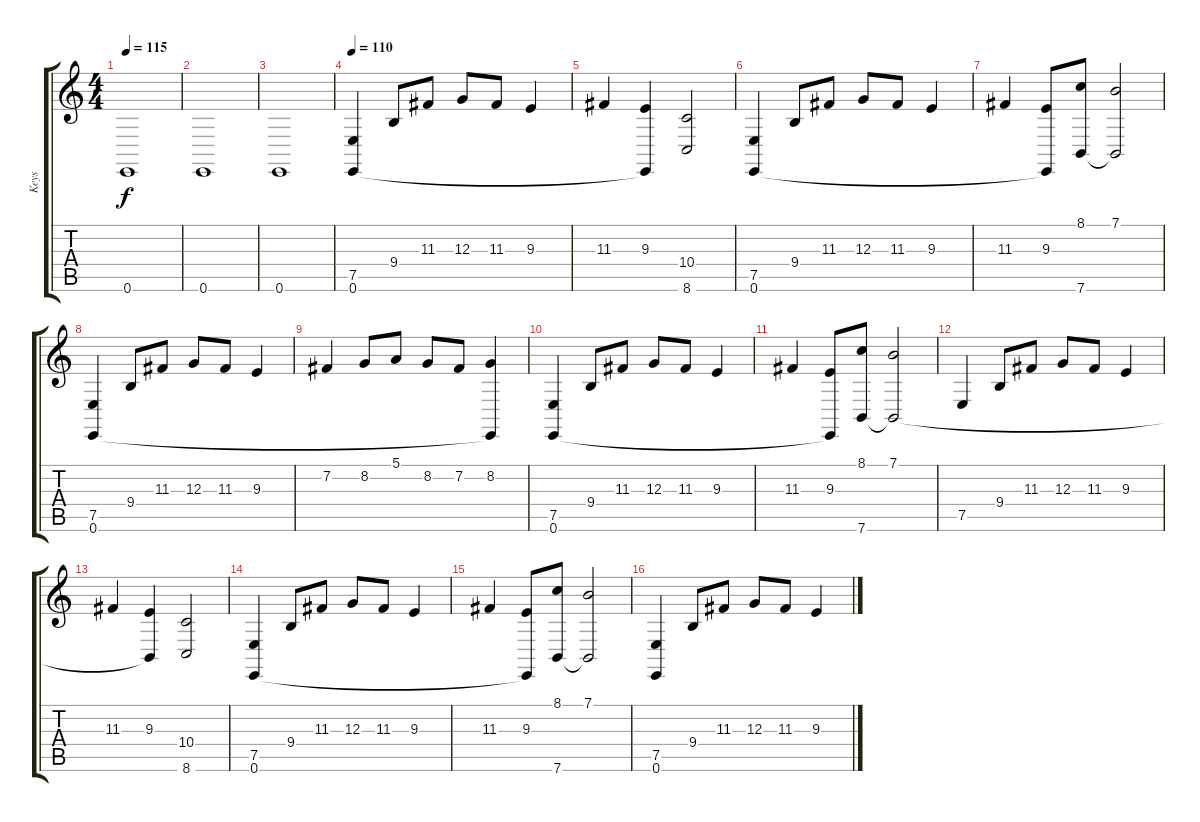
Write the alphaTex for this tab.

\track ("Keys" "Keys") {instrument pad8sweep}
\staff {score tabs}
\tuning (E4 B3 G3 D3 A2 E2) {hide}
\ts (4 4)
\tempo 115
\clef g2
\ks c
0.6.1{dy f} |
0.6.1 |
0.6.1 |
\tempo 110
(7.5 0.6).4{instrument pad8sweep} 9.4.8 11.3.8 12.3.8 11.3.8 9.3.4 |
11.3.4 (9.3 0.6{t}).4 (10.4 8.6).2 |
(7.5 0.6).4 9.4.8 11.3.8 12.3.8 11.3.8 9.3.4 |
11.3.4 (9.3 0.6{t}).8 (8.1 7.6).8 (7.1 7.6{t}).2 |
(7.5 0.6).4 9.4.8 11.3.8 12.3.8 11.3.8 9.3.4 |
7.2.4 8.2.8 5.1.8 8.2.8 7.2.8 (8.2 0.6{t}).4 |
(7.5 0.6).4 9.4.8 11.3.8 12.3.8 11.3.8 9.3.4 |
11.3.4 (9.3 0.6{t}).8 (8.1 7.6).8 (7.1 7.6{t}).2 |
7.5.4 9.4.8 11.3.8 12.3.8 11.3.8 9.3.4 |
11.3.4 (9.3 7.6{t}).4 (10.4 8.6).2 |
(7.5 0.6).4 9.4.8 11.3.8 12.3.8 11.3.8 9.3.4 |
11.3.4 (9.3 0.6{t}).8 (8.1 7.6).8 (7.1 7.6{t}).2 |
(7.5 0.6).4 9.4.8 11.3.8 12.3.8 11.3.8 9.3.4
